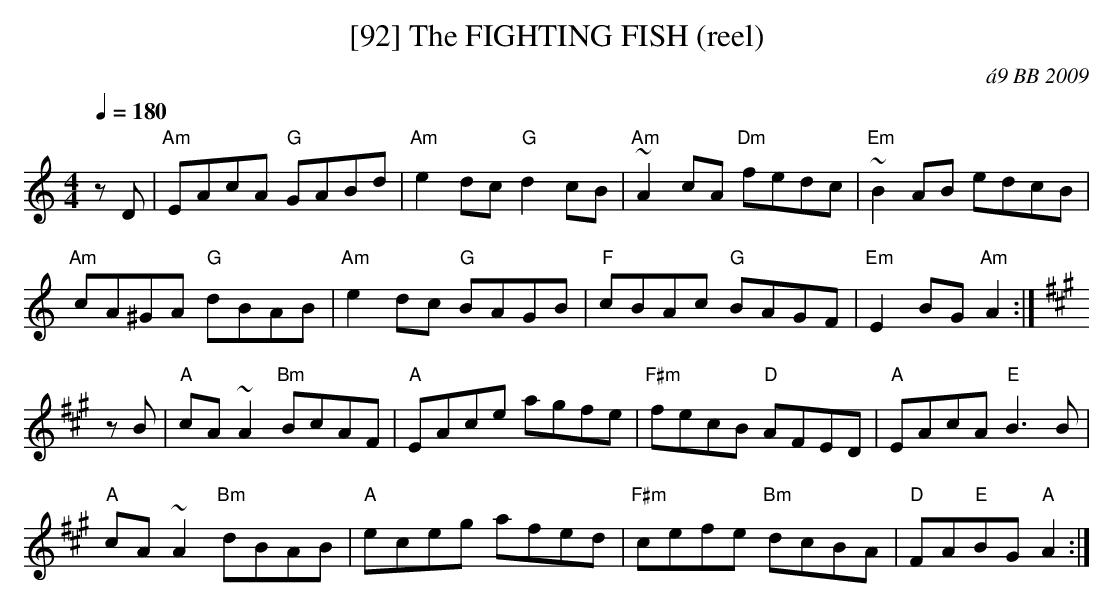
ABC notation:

X:1
T:[92] The FIGHTING FISH (reel)
C:\'a9 BB 2009
M:4/4
Q:1/4=180
K:Am
zD|"Am" EAcA "G"GABd| "Am"e2dc "G"d2 cB|"Am"~A2cA "Dm"fedc|\
"Em"~B2AB edcB|
"Am"cA^GA "G"dBAB|"Am"e2dc "G"BAGB|"F"cBAc "G"BAGF|"Em"E2BG "Am"A2 :|
K:A
zB|"A"cA~A2 "Bm"BcAF|"A"EAce agfe|"F#m"fecB "D"AFED|"A"EAcA "E"B3B|
"A"cA~A2 "Bm"dBAB|"A"eceg afed|"F#m"cefe "Bm"dcBA|"D"FA"E"BG "A"A2 :|
